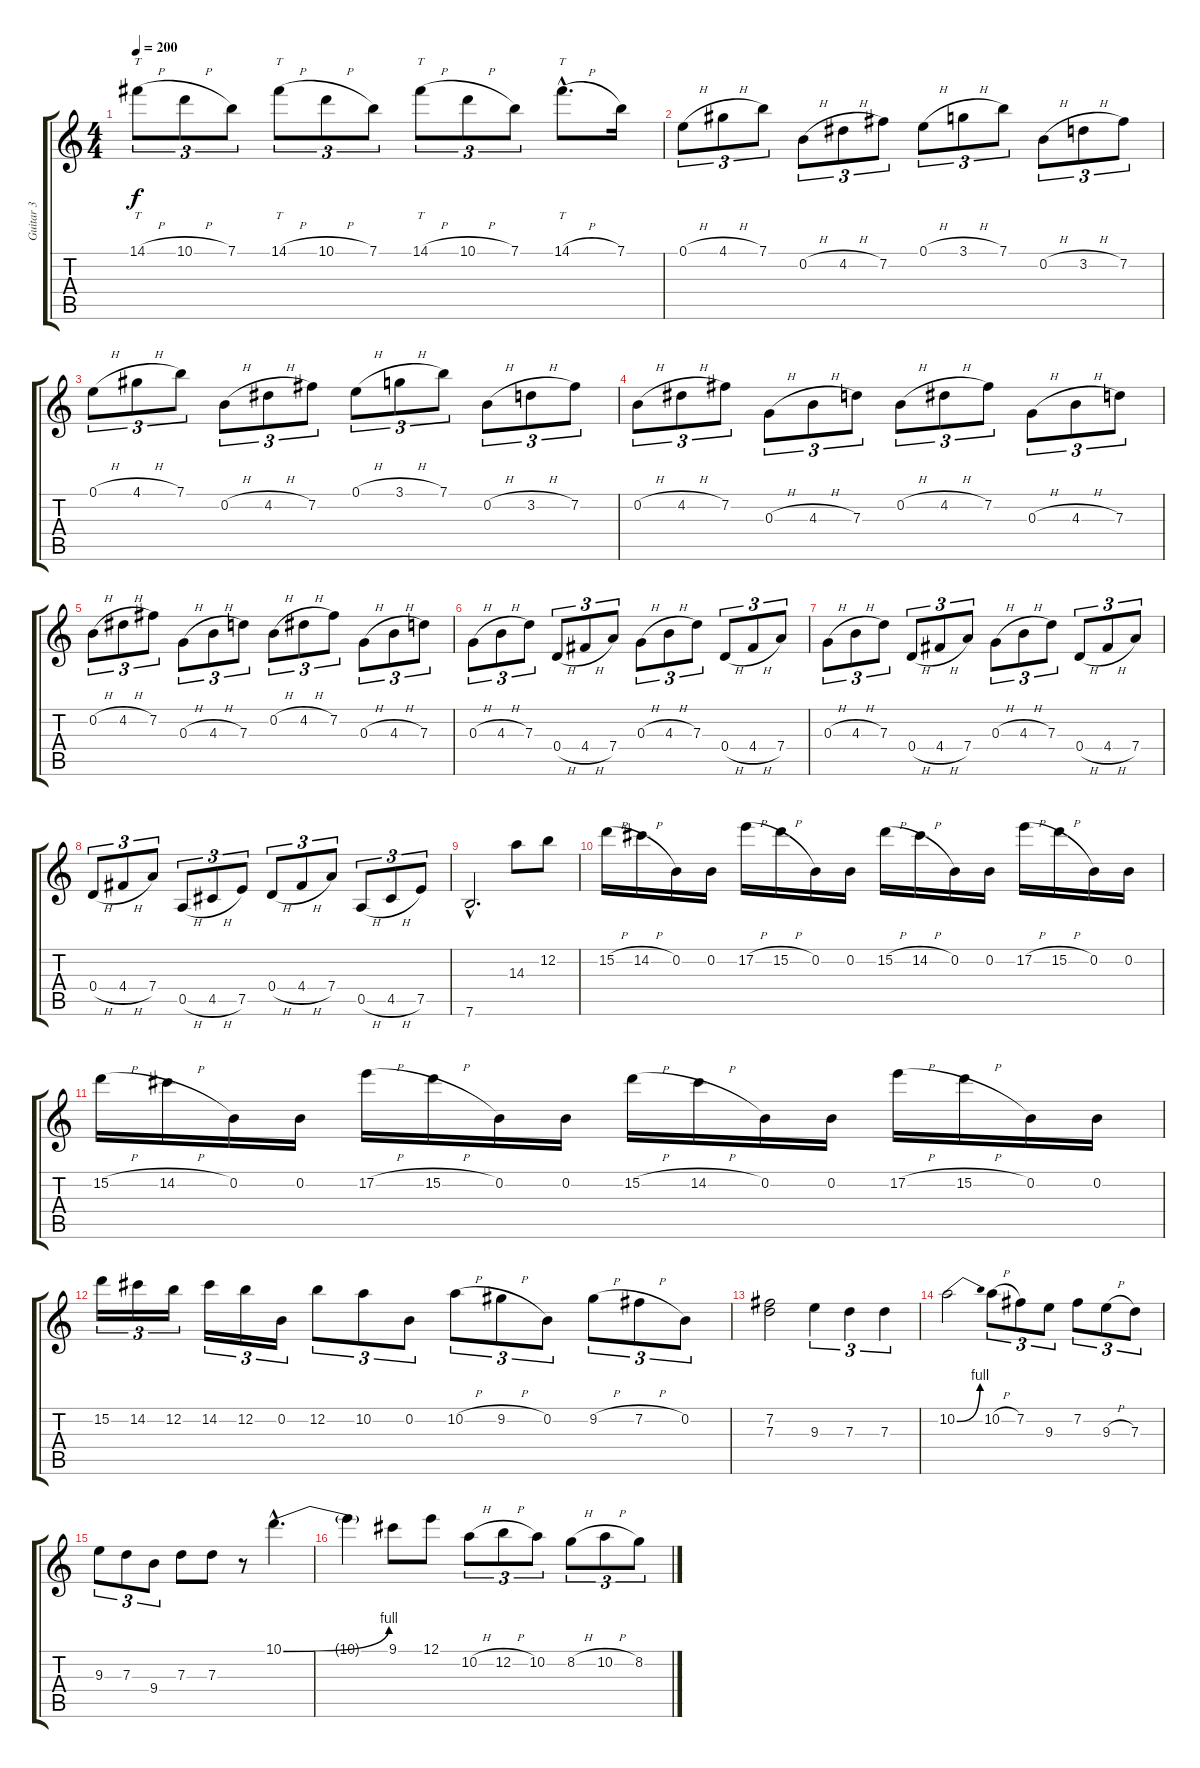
\track ("Guitar 3" "Guitar 3") {instrument distortionguitar}
\staff {score tabs}
\tuning (E4 B3 G3 D3 A2 E2) {hide}
\ts (4 4)
\tempo 200
\clef g2
\ks c
14.1{h}.8{tt tu (3 2) dy f} 10.1{h}.8{tu (3 2)} 7.1.8{tu (3 2)} 14.1{h}.8{tt tu (3 2)} 10.1{h}.8{tu (3 2)} 7.1.8{tu (3 2)} 14.1{h}.8{tt tu (3 2)} 10.1{h}.8{tu (3 2)} 7.1.8{tu (3 2)} 14.1{h hac}.8{tt d} 7.1.16 |
0.1{h}.8{tu (3 2)} 4.1{h}.8{tu (3 2)} 7.1.8{tu (3 2)} 0.2{h}.8{tu (3 2)} 4.2{h}.8{tu (3 2)} 7.2.8{tu (3 2)} 0.1{h}.8{tu (3 2)} 3.1{h}.8{tu (3 2)} 7.1.8{tu (3 2)} 0.2{h}.8{tu (3 2)} 3.2{h}.8{tu (3 2)} 7.2.8{tu (3 2)} |
0.1{h}.8{tu (3 2)} 4.1{h}.8{tu (3 2)} 7.1.8{tu (3 2)} 0.2{h}.8{tu (3 2)} 4.2{h}.8{tu (3 2)} 7.2.8{tu (3 2)} 0.1{h}.8{tu (3 2)} 3.1{h}.8{tu (3 2)} 7.1.8{tu (3 2)} 0.2{h}.8{tu (3 2)} 3.2{h}.8{tu (3 2)} 7.2.8{tu (3 2)} |
0.2{h}.8{tu (3 2)} 4.2{h}.8{tu (3 2)} 7.2.8{tu (3 2)} 0.3{h}.8{tu (3 2)} 4.3{h}.8{tu (3 2)} 7.3.8{tu (3 2)} 0.2{h}.8{tu (3 2)} 4.2{h}.8{tu (3 2)} 7.2.8{tu (3 2)} 0.3{h}.8{tu (3 2)} 4.3{h}.8{tu (3 2)} 7.3.8{tu (3 2)} |
0.2{h}.8{tu (3 2)} 4.2{h}.8{tu (3 2)} 7.2.8{tu (3 2)} 0.3{h}.8{tu (3 2)} 4.3{h}.8{tu (3 2)} 7.3.8{tu (3 2)} 0.2{h}.8{tu (3 2)} 4.2{h}.8{tu (3 2)} 7.2.8{tu (3 2)} 0.3{h}.8{tu (3 2)} 4.3{h}.8{tu (3 2)} 7.3.8{tu (3 2)} |
0.3{h}.8{tu (3 2)} 4.3{h}.8{tu (3 2)} 7.3.8{tu (3 2)} 0.4{h}.8{tu (3 2)} 4.4{h}.8{tu (3 2)} 7.4.8{tu (3 2)} 0.3{h}.8{tu (3 2)} 4.3{h}.8{tu (3 2)} 7.3.8{tu (3 2)} 0.4{h}.8{tu (3 2)} 4.4{h}.8{tu (3 2)} 7.4.8{tu (3 2)} |
0.3{h}.8{tu (3 2)} 4.3{h}.8{tu (3 2)} 7.3.8{tu (3 2)} 0.4{h}.8{tu (3 2)} 4.4{h}.8{tu (3 2)} 7.4.8{tu (3 2)} 0.3{h}.8{tu (3 2)} 4.3{h}.8{tu (3 2)} 7.3.8{tu (3 2)} 0.4{h}.8{tu (3 2)} 4.4{h}.8{tu (3 2)} 7.4.8{tu (3 2)} |
0.4{h}.8{tu (3 2)} 4.4{h}.8{tu (3 2)} 7.4.8{tu (3 2)} 0.5{h}.8{tu (3 2)} 4.5{h}.8{tu (3 2)} 7.5.8{tu (3 2)} 0.4{h}.8{tu (3 2)} 4.4{h}.8{tu (3 2)} 7.4.8{tu (3 2)} 0.5{h}.8{tu (3 2)} 4.5{h}.8{tu (3 2)} 7.5.8{tu (3 2)} |
7.6{hac}.2{d} 14.3.8 12.2.8 |
15.2{h}.16 14.2{h}.16 0.2.16 0.2.16 17.2{h}.16 15.2{h}.16 0.2.16 0.2.16 15.2{h}.16 14.2{h}.16 0.2.16 0.2.16 17.2{h}.16 15.2{h}.16 0.2.16 0.2.16 |
15.2{h}.16 14.2{h}.16 0.2.16 0.2.16 17.2{h}.16 15.2{h}.16 0.2.16 0.2.16 15.2{h}.16 14.2{h}.16 0.2.16 0.2.16 17.2{h}.16 15.2{h}.16 0.2.16 0.2.16 |
15.2.16{tu (3 2)} 14.2.16{tu (3 2)} 12.2.16{tu (3 2)} 14.2.16{tu (3 2)} 12.2.16{tu (3 2)} 0.2.16{tu (3 2)} 12.2.8{tu (3 2)} 10.2.8{tu (3 2)} 0.2.8{tu (3 2)} 10.2{h}.8{tu (3 2)} 9.2{h}.8{tu (3 2)} 0.2.8{tu (3 2)} 9.2{h}.8{tu (3 2)} 7.2{h}.8{tu (3 2)} 0.2.8{tu (3 2)} |
(7.2 7.3).2 9.3.4{tu (3 2)} 7.3.4{tu (3 2)} 7.3.4{tu (3 2)} |
10.2{be (bend 0 0 60 4)}.2 10.2{h}.8{tu (3 2)} 7.2.8{tu (3 2)} 9.3.8{tu (3 2)} 7.2.8{tu (3 2)} 9.3{h}.8{tu (3 2)} 7.3.8{tu (3 2)} |
9.3.8{tu (3 2)} 7.3.8{tu (3 2)} 9.4.8{tu (3 2)} 7.3.8 7.3.8 r.8 10.1{be (bend 0 0 60 4) hac}.4{d} |
10.1{t}.4 9.1.8 12.1.8 10.2{h}.8{tu (3 2)} 12.2{h}.8{tu (3 2)} 10.2.8{tu (3 2)} 8.2{h}.8{tu (3 2)} 10.2{h}.8{tu (3 2)} 8.2.8{tu (3 2)}
